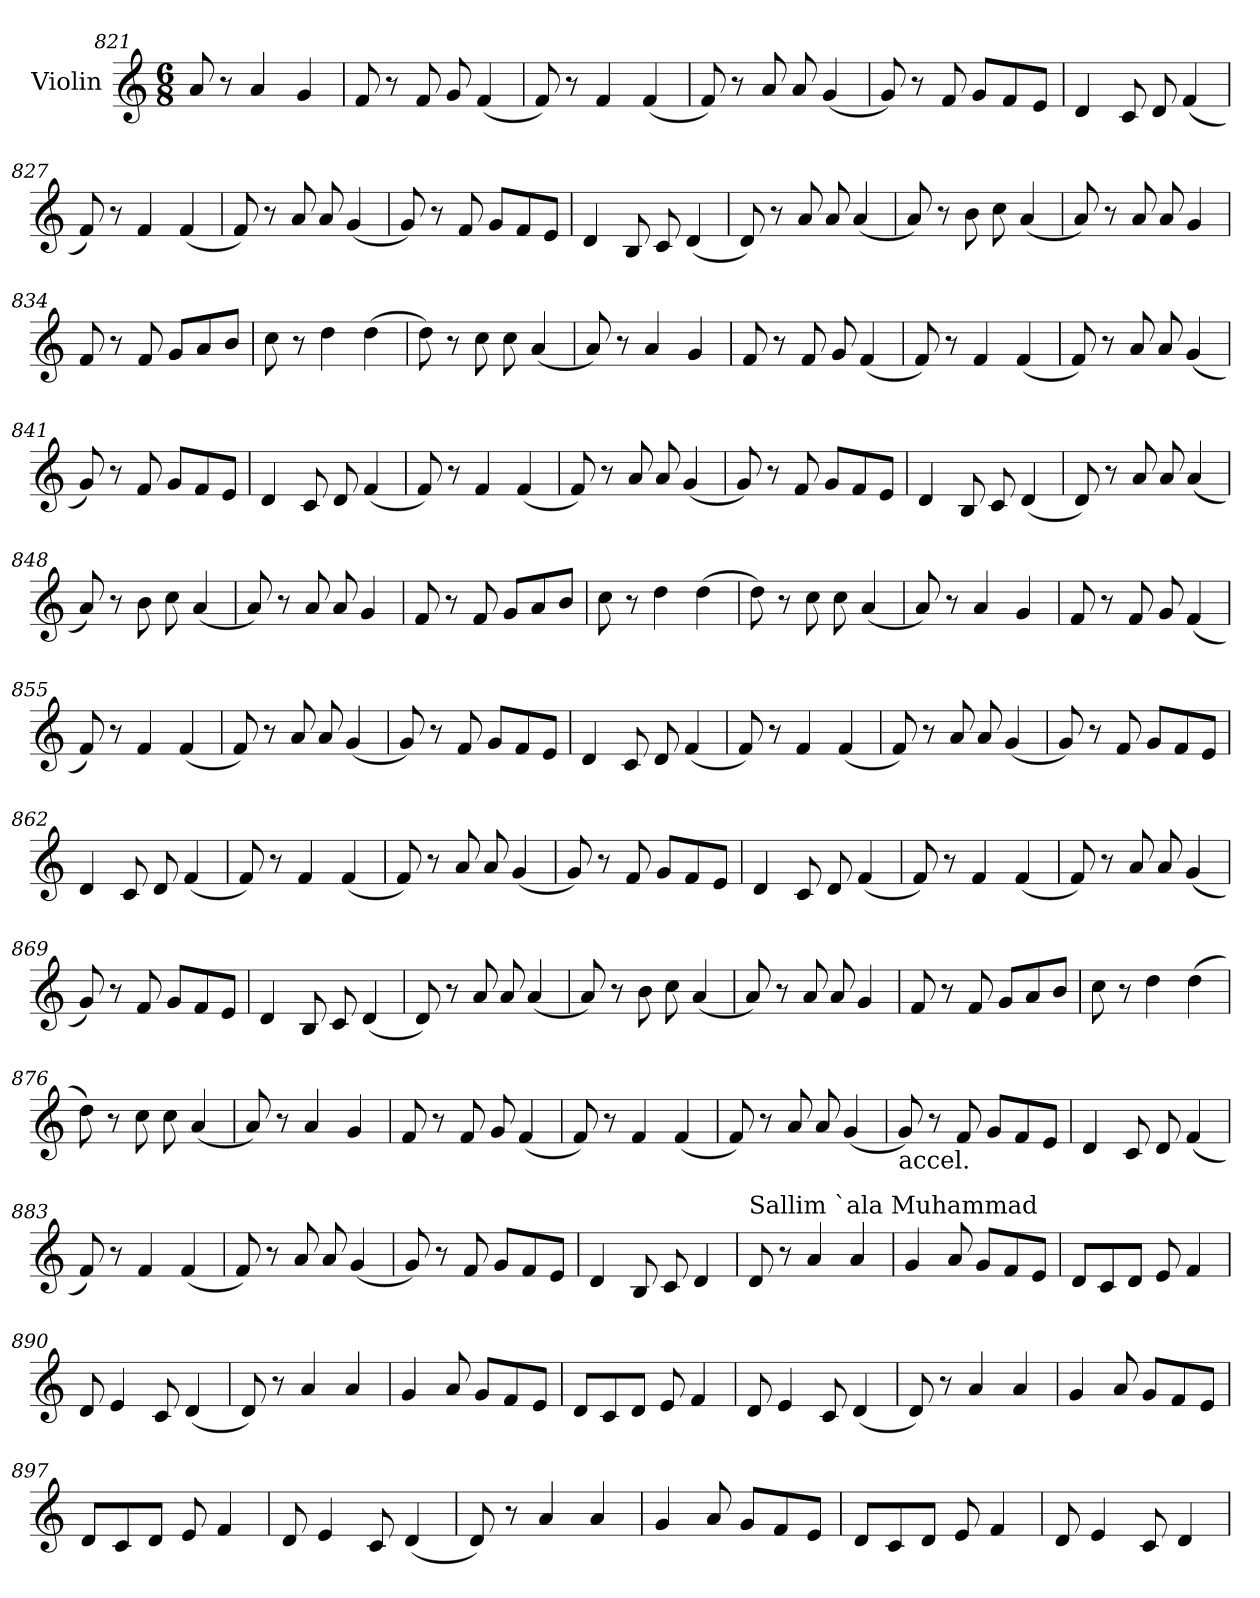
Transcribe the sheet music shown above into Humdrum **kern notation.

**kern
*part1
*staff1
*I"Violin
!!LO:PB:g=z
*clefG2
*k[]
*C:
*M6/8
=821
8a/
8r
4a/
4g/
=822
8f/
8r
8f/
8g/
(4f/
=823
8f/)
8r
4f/
(4f/
!!LO:PB:g=z
=824
8f/)
8r
8a/
8a/
(4g/
=825
8g/)
8r
8f/
8g/L
8f/
8e/J
=826
4d/
8c/
8d/
(4f/
!!LO:PB:g=z
=827
8f/)
8r
4f/
(4f/
=828
8f/)
8r
8a/
8a/
(4g/
=829
8g/)
8r
8f/
8g/L
8f/
8e/J
!!LO:PB:g=z
=830
4d/
8B/
8c/
(4d/
=831
8d/)
8r
8a/
8a/
(4a/
=832
8a/)
8r
8b\
8cc\
(4a/
!!LO:PB:g=z
=833
8a/)
8r
8a/
8a/
4g/
=834
8f/
8r
8f/
8g/L
8a/
8b/J
=835
8cc\
8r
4dd\
(4dd\
!!LO:PB:g=z
=836
8dd\)
8r
8cc\
8cc\
(4a/
=837
8a/)
8r
4a/
4g/
=838
8f/
8r
8f/
8g/
(4f/
!!LO:PB:g=z
=839
8f/)
8r
4f/
(4f/
=840
8f/)
8r
8a/
8a/
(4g/
=841
8g/)
8r
8f/
8g/L
8f/
8e/J
!!LO:PB:g=z
=842
4d/
8c/
8d/
(4f/
=843
8f/)
8r
4f/
(4f/
=844
8f/)
8r
8a/
8a/
(4g/
!!LO:PB:g=z
=845
8g/)
8r
8f/
8g/L
8f/
8e/J
=846
4d/
8B/
8c/
(4d/
=847
8d/)
8r
8a/
8a/
(4a/
!!LO:PB:g=z
=848
8a/)
8r
8b\
8cc\
(4a/
=849
8a/)
8r
8a/
8a/
4g/
=850
8f/
8r
8f/
8g/L
8a/
8b/J
!!LO:PB:g=z
=851
8cc\
8r
4dd\
(4dd\
=852
8dd\)
8r
8cc\
8cc\
(4a/
=853
8a/)
8r
4a/
4g/
=854
8f/
8r
8f/
8g/
(4f/
=855
8f/)
8r
4f/
(4f/
=856
8f/)
8r
8a/
8a/
(4g/
!!LO:PB:g=z
=857
8g/)
8r
8f/
8g/L
8f/
8e/J
=858
4d/
8c/
8d/
(4f/
=859
8f/)
8r
4f/
(4f/
!!LO:PB:g=z
=860
8f/)
8r
8a/
8a/
(4g/
=861
8g/)
8r
8f/
8g/L
8f/
8e/J
=862
4d/
8c/
8d/
(4f/
!!LO:PB:g=z
=863
8f/)
8r
4f/
(4f/
=864
8f/)
8r
8a/
8a/
(4g/
=865
8g/)
8r
8f/
8g/L
8f/
8e/J
!!LO:PB:g=z
=866
4d/
8c/
8d/
(4f/
=867
8f/)
8r
4f/
(4f/
=868
8f/)
8r
8a/
8a/
(4g/
!!LO:PB:g=z
=869
8g/)
8r
8f/
8g/L
8f/
8e/J
=870
4d/
8B/
8c/
(4d/
=871
8d/)
8r
8a/
8a/
(4a/
!!LO:PB:g=z
=872
8a/)
8r
8b\
8cc\
(4a/
=873
8a/)
8r
8a/
8a/
4g/
=874
8f/
8r
8f/
8g/L
8a/
8b/J
!!LO:PB:g=z
=875
8cc\
8r
4dd\
(4dd\
=876
8dd\)
8r
8cc\
8cc\
(4a/
=877
8a/)
8r
4a/
4g/
!!LO:PB:g=z
=878
8f/
8r
8f/
8g/
(4f/
=879
8f/)
8r
4f/
(4f/
=880
8f/)
8r
8a/
8a/
(4g/
!!LO:PB:g=z
=881
!LO:TX:b:t=accel.
8g/)
8r
8f/
8g/L
8f/
8e/J
=882
4d/
8c/
8d/
(4f/
=883
8f/)
8r
4f/
(4f/
!!LO:PB:g=z
=884
8f/)
8r
8a/
8a/
(4g/
=885
8g/)
8r
8f/
8g/L
8f/
8e/J
=886
4d/
8B/
8c/
4d/
!!LO:PB:g=z
=887
*MM160
!LO:TX:a:t=Sallim `ala Muhammad
8d/
8r
4a/
4a/
=888
4g/
8a/
8g/L
8f/
8e/J
=889
8d/L
8c/
8d/J
8e/
4f/
!!LO:PB:g=z
=890
8d/
4e/
8c/
(4d/
=891
8d/)
8r
4a/
4a/
=892
4g/
8a/
8g/L
8f/
8e/J
!!LO:PB:g=z
=893
8d/L
8c/
8d/J
8e/
4f/
=894
8d/
4e/
8c/
(4d/
=895
8d/)
8r
4a/
4a/
!!LO:PB:g=z
=896
4g/
8a/
8g/L
8f/
8e/J
=897
8d/L
8c/
8d/J
8e/
4f/
=898
8d/
4e/
8c/
(4d/
!!LO:PB:g=z
=899
8d/)
8r
4a/
4a/
=900
4g/
8a/
8g/L
8f/
8e/J
=901
8d/L
8c/
8d/J
8e/
4f/
=902
8d/
4e/
8c/
4d/
=
*-
